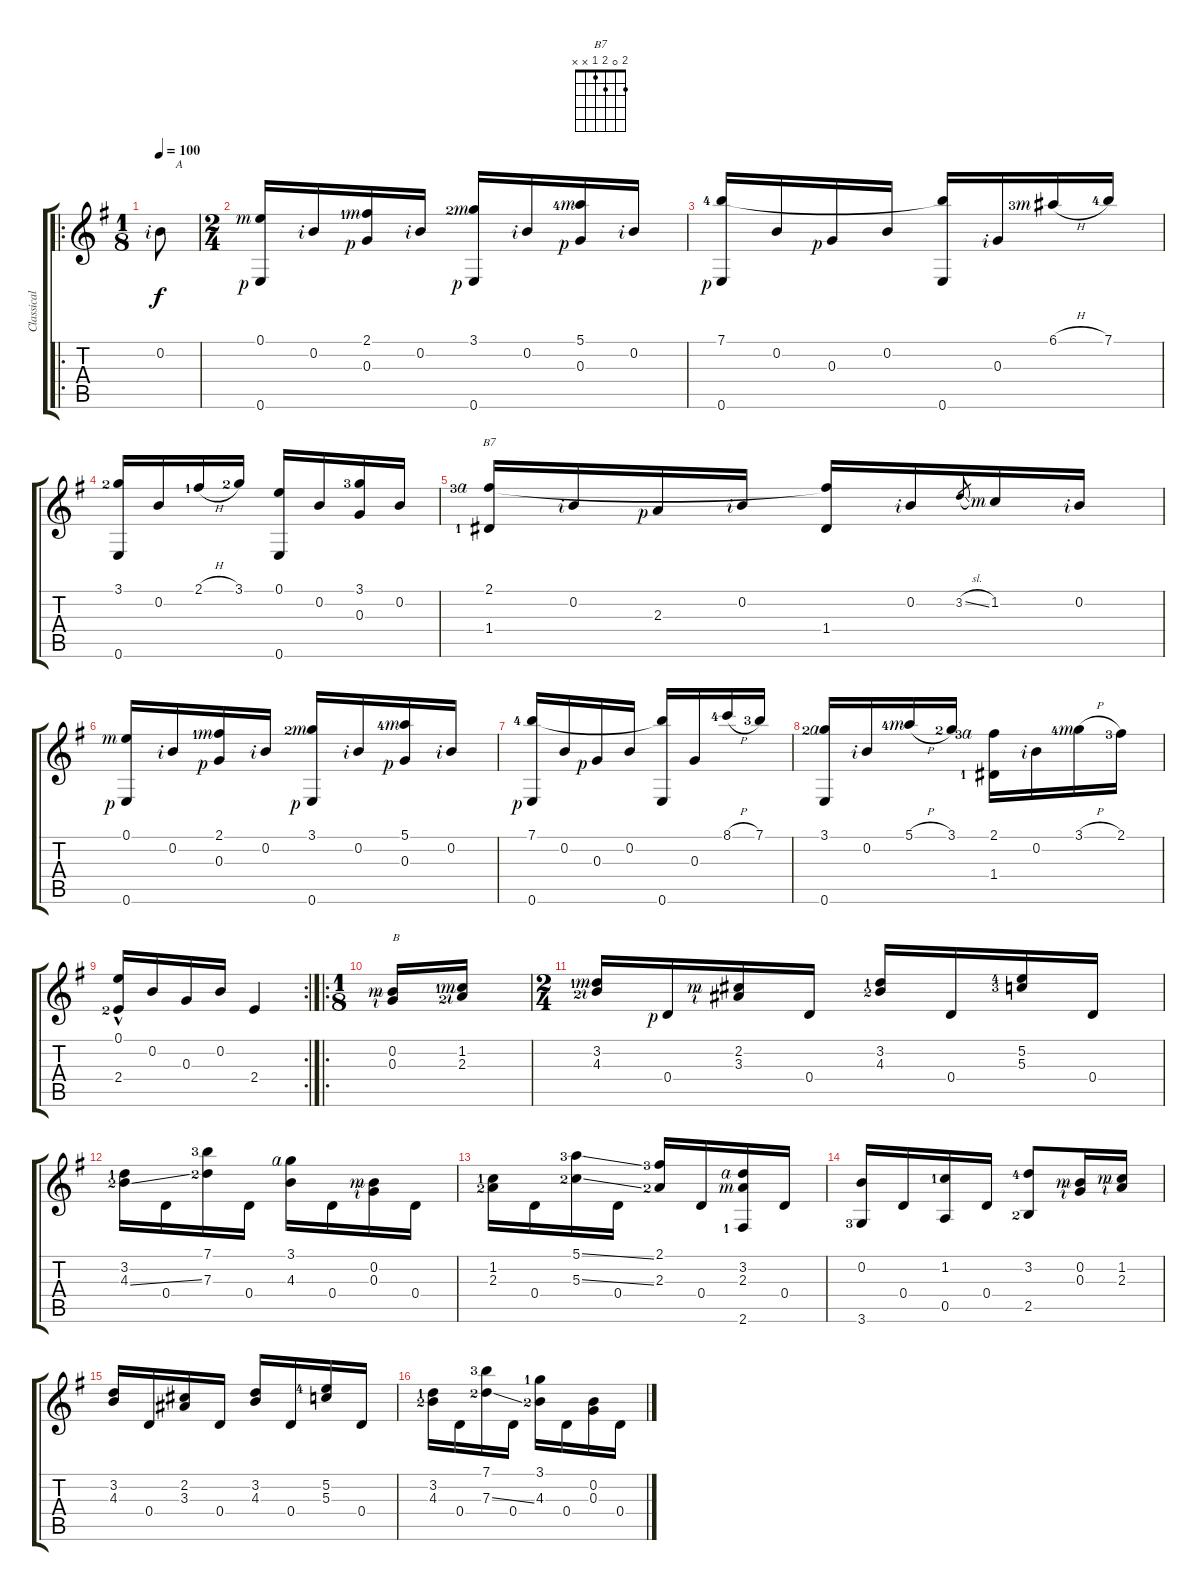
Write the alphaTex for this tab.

\track ("Classical" "Classical") {instrument acousticguitarnylon}
\staff {score tabs}
\tuning (E4 B3 G3 D3 A2 E2) {hide}
\chord ("B7" 2 0 2 1 x x)
\ro
\ts (1 8)
\tempo 100
\clef g2
\ks eminor
0.2{rf 2}.8{txt "     A" dy f instrument acousticguitarnylon} |
\ts (2 4)
(0.1{rf 3} 0.6{rf 1}).16 0.2{rf 2}.16 (2.1{lf 2 rf 3} 0.3{rf 1}).16 0.2{rf 2}.16 (3.1{lf 3 rf 3} 0.6{rf 1}).16 0.2{rf 2}.16 (5.1{lf 5 rf 3} 0.3{rf 1}).16 0.2{rf 2}.16 |
(7.1{lf 5} 0.6{rf 1}).16 0.2.16 0.3{rf 1}.16 0.2.16 (7.1{t} 0.6).16 0.3{rf 2}.16 6.1{h lf 4 rf 3}.16 7.1{lf 5}.16 |
(3.1{lf 3} 0.6).16 0.2.16 2.1{h lf 2}.16 3.1{lf 3}.16 (0.1 0.6).16 0.2.16 (3.1{lf 4} 0.3).16 0.2.16 |
(2.1{lf 4 rf 4} 1.4{lf 2}).16{ch "B7"} 0.2{rf 2}.16 2.3{rf 1}.16 0.2{rf 2}.16 (2.1{t} 1.4).16 0.2{rf 2}.16 3.2{sl}.8{gr} 1.2{rf 3}.16 0.2{rf 2}.16 |
(0.1{rf 3} 0.6{rf 1}).16 0.2{rf 2}.16 (2.1{lf 2 rf 3} 0.3{rf 1}).16 0.2{rf 2}.16 (3.1{lf 3 rf 3} 0.6{rf 1}).16 0.2{rf 2}.16 (5.1{lf 5 rf 3} 0.3{rf 1}).16 0.2{rf 2}.16 |
(7.1{lf 5} 0.6{rf 1}).16 0.2.16 0.3{rf 1}.16 0.2.16 (7.1{t} 0.6).16 0.3.16 8.1{h lf 5}.16 7.1{lf 4}.16 |
(3.1{lf 3 rf 4} 0.6).16 0.2{rf 2}.16 5.1{h lf 5 rf 3}.16 3.1{lf 3}.16 (2.1{lf 4 rf 4} 1.4{lf 2}).16 0.2{rf 2}.16 3.1{h lf 5 rf 3}.16 2.1{lf 4}.16 |
\rc 2
(0.1{hac} 2.4{lf 3}).16 0.2.16 0.3.16 0.2.16 2.4.4 |
\ro
\ts (1 8)
(0.2{rf 3} 0.3{rf 2}).16{txt "B"} (1.2{lf 2 rf 3} 2.3{lf 3 rf 2}).16 |
\ts (2 4)
(3.2{lf 2 rf 3} 4.3{lf 3 rf 2}).16 0.4{rf 1}.16 (2.2{rf 3} 3.3{rf 2}).16 0.4.16 (3.2{lf 2} 4.3{lf 3}).16 0.4.16 (5.2{lf 5} 5.3{lf 4}).16 0.4.16 |
(3.2{lf 2} 4.3{ss lf 3}).16 0.4.16 (7.1{lf 4} 7.3{lf 3}).16 0.4.16 (3.1{rf 4} 4.3).16 0.4.16 (0.2{rf 3} 0.3{rf 2}).16 0.4.16 |
(1.2{lf 2} 2.3{lf 3}).16 0.4.16 (5.1{ss lf 4} 5.3{ss lf 3}).16 0.4.16 (2.1{lf 4} 2.3{lf 3}).16 0.4.16 (3.2{rf 4} 2.3{rf 3} 2.6{lf 2}).16 0.4.16 |
(0.2 3.6{lf 4}).16 0.4.16 (1.2{lf 2} 0.5).16 0.4.16 (3.2{lf 5} 2.5{lf 3}).8 (0.2{rf 3} 0.3{rf 2}).16 (1.2{rf 3} 2.3{rf 2}).16 |
(3.2 4.3).16 0.4.16 (2.2 3.3).16 0.4.16 (3.2 4.3).16 0.4.16 (5.2{lf 5} 5.3).16 0.4.16 |
(3.2{lf 2} 4.3{lf 3}).16 0.4.16 (7.1{lf 4} 7.3{ss lf 3}).16 0.4.16 (3.1{lf 2} 4.3{lf 3}).16 0.4.16 (0.2 0.3).16 0.4.16
